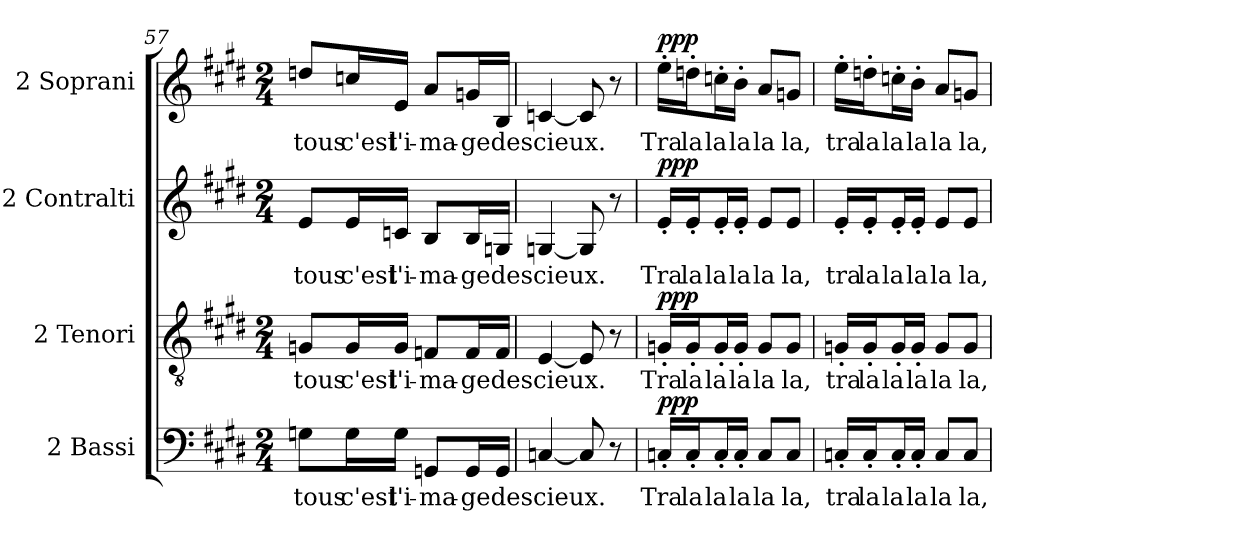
**kern	**text	**dynam	**kern	**text	**dynam	**kern	**text	**dynam	**kern	**text	**dynam
*part4	*part4	*part4	*part3	*part3	*part3	*part2	*part2	*part2	*part1	*part1	*part1
*staff4	*staff4	*staff4	*staff3	*staff3	*staff3	*staff2	*staff2	*staff2	*staff1	*staff1	*staff1
*I"2 Bassi	*	*	*I"2 Tenori	*	*	*I"2 Contralti	*	*	*I"2 Soprani	*	*
*I'B.	*	*	*I'T.	*	*	*I'A.	*	*	*I'S.	*	*
*clefF4	*	*	*clefGv2	*	*	*clefG2	*	*	*clefG2	*	*
*	*	*	*ITrd7c12	*	*	*	*	*	*	*	*
*k[f#c#g#d#]	*	*	*k[f#c#g#d#]	*	*	*k[f#c#g#d#]	*	*	*k[f#c#g#d#]	*	*
*E:	*	*	*E:	*	*	*E:	*	*	*E:	*	*
*M2/4	*	*	*M2/4	*	*	*M2/4	*	*	*M2/4	*	*
=57	=57	=57	=57	=57	=57	=57	=57	=57	=57	=57	=57
!	!LO:LY:b:color=#000000	!	!	!	!	!	!	!	!	!	!
!	!	!	!	!LO:LY:b:color=#000000	!	!	!	!	!	!	!
!	!	!	!	!	!	!	!LO:LY:b:color=#000000	!	!	!	!
!	!	!	!	!	!	!	!	!	!	!LO:LY:b:color=#000000	!
8Gni\L	tous	.	8GGni/L	tous	.	8ei/L	tous	.	8ddni/L	tous	.
!	!LO:LY:b:color=#000000	!	!	!	!	!	!	!	!	!	!
!	!	!	!	!LO:LY:b:color=#000000	!	!	!	!	!	!	!
!	!	!	!	!	!	!	!LO:LY:b:color=#000000	!	!	!	!
!	!	!	!	!	!	!	!	!	!	!LO:LY:b:color=#000000	!
16Gi\L	c'est	.	16GGi/L	c'est	.	16ei/L	c'est	.	16ccni/L	c'est	.
!	!LO:LY:b:color=#000000	!	!	!	!	!	!	!	!	!	!
!	!	!	!	!LO:LY:b:color=#000000	!	!	!	!	!	!	!
!	!	!	!	!	!	!	!LO:LY:b:color=#000000	!	!	!	!
!	!	!	!	!	!	!	!	!	!	!LO:LY:b:color=#000000	!
16Gi\JJ	l'i-	.	16GGi/JJ	l'i-	.	16cni/JJ	l'i-	.	16ei/JJ	l'i-	.
!	!LO:LY:b:color=#000000	!	!	!	!	!	!	!	!	!	!
!	!	!	!	!LO:LY:b:color=#000000	!	!	!	!	!	!	!
!	!	!	!	!	!	!	!LO:LY:b:color=#000000	!	!	!	!
!	!	!	!	!	!	!	!	!	!	!LO:LY:b:color=#000000	!
8GGni/L	-ma-	.	8FFni/L	-ma-	.	8Bi/L	-ma-	.	8ai/L	-ma-	.
!	!LO:LY:b:color=#000000	!	!	!	!	!	!	!	!	!	!
!	!	!	!	!LO:LY:b:color=#000000	!	!	!	!	!	!	!
!	!	!	!	!	!	!	!LO:LY:b:color=#000000	!	!	!	!
!	!	!	!	!	!	!	!	!	!	!LO:LY:b:color=#000000	!
16GGi/L	-ge	.	16FFi/L	-ge	.	16Bi/L	-ge	.	16gni/L	-ge	.
!	!LO:LY:b:color=#000000	!	!	!	!	!	!	!	!	!	!
!	!	!	!	!LO:LY:b:color=#000000	!	!	!	!	!	!	!
!	!	!	!	!	!	!	!LO:LY:b:color=#000000	!	!	!	!
!	!	!	!	!	!	!	!	!	!	!LO:LY:b:color=#000000	!
16GGi/JJ	des	.	16FFi/JJ	des	.	16Gni/JJ	des	.	16Bi/JJ	des	.
=58	=58	=58	=58	=58	=58	=58	=58	=58	=58	=58	=58
!	!LO:LY:b:color=#000000	!	!	!	!	!	!	!	!	!	!
!	!	!	!	!LO:LY:b:color=#000000	!	!	!	!	!	!	!
!	!	!	!	!	!	!	!LO:LY:b:color=#000000	!	!	!	!
!	!	!	!	!	!	!	!	!	!	!LO:LY:b:color=#000000	!
[4Cni/	cieux.	.	[4EEi/	cieux.	.	[4Gni/	cieux.	.	[4cni/	cieux.	.
8Ci/]	.	.	8EEi/]	.	.	8Gi/]	.	.	8ci/]	.	.
8r	.	.	8r	.	.	8r	.	.	8r	.	.
!!LO:LB:g=z
=59	=59	=59	=59	=59	=59	=59	=59	=59	=59	=59	=59
!	!LO:LY:b:color=#000000	!	!	!	!	!	!	!	!	!	!
!	!	!	!	!LO:LY:b:color=#000000	!	!	!	!	!	!	!
!	!	!	!	!	!	!	!LO:LY:b:color=#000000	!	!	!	!
!	!	!	!	!	!	!	!	!	!	!LO:LY:b:color=#000000	!
16Cn'i/LL	Tra	ppp	16GGn'i/LL	Tra	ppp	16e'i/LL	Tra	ppp	16ee'i\LL	Tra	ppp
!	!LO:LY:b:color=#000000	!	!	!	!	!	!	!	!	!	!
!	!	!	!	!LO:LY:b:color=#000000	!	!	!	!	!	!	!
!	!	!	!	!	!	!	!LO:LY:b:color=#000000	!	!	!	!
!	!	!	!	!	!	!	!	!	!	!LO:LY:b:color=#000000	!
16C'i/J	la	.	16GG'i/J	la	.	16e'i/J	la	.	16ddn'i\J	la	.
!	!LO:LY:b:color=#000000	!	!	!	!	!	!	!	!	!	!
!	!	!	!	!LO:LY:b:color=#000000	!	!	!	!	!	!	!
!	!	!	!	!	!	!	!LO:LY:b:color=#000000	!	!	!	!
!	!	!	!	!	!	!	!	!	!	!LO:LY:b:color=#000000	!
16C'i/L	la	.	16GG'i/L	la	.	16e'i/L	la	.	16ccn'i\L	la	.
!	!LO:LY:b:color=#000000	!	!	!	!	!	!	!	!	!	!
!	!	!	!	!LO:LY:b:color=#000000	!	!	!	!	!	!	!
!	!	!	!	!	!	!	!LO:LY:b:color=#000000	!	!	!	!
!	!	!	!	!	!	!	!	!	!	!LO:LY:b:color=#000000	!
16C'i/JJ	la	.	16GG'i/JJ	la	.	16e'i/JJ	la	.	16b'i\JJ	la	.
!	!LO:LY:b:color=#000000	!	!	!	!	!	!	!	!	!	!
!	!	!	!	!LO:LY:b:color=#000000	!	!	!	!	!	!	!
!	!	!	!	!	!	!	!LO:LY:b:color=#000000	!	!	!	!
!	!	!	!	!	!	!	!	!	!	!LO:LY:b:color=#000000	!
8Ci/L	la	.	8GGi/L	la	.	8ei/L	la	.	8ai/L	la	.
!	!LO:LY:b:color=#000000	!	!	!	!	!	!	!	!	!	!
!	!	!	!	!LO:LY:b:color=#000000	!	!	!	!	!	!	!
!	!	!	!	!	!	!	!LO:LY:b:color=#000000	!	!	!	!
!	!	!	!	!	!	!	!	!	!	!LO:LY:b:color=#000000	!
8Ci/J	la,	.	8GGi/J	la,	.	8ei/J	la,	.	8gni/J	la,	.
=60	=60	=60	=60	=60	=60	=60	=60	=60	=60	=60	=60
!	!LO:LY:b:color=#000000	!	!	!	!	!	!	!	!	!	!
!	!	!	!	!LO:LY:b:color=#000000	!	!	!	!	!	!	!
!	!	!	!	!	!	!	!LO:LY:b:color=#000000	!	!	!	!
!	!	!	!	!	!	!	!	!	!	!LO:LY:b:color=#000000	!
16Cn'i/LL	tra	.	16GGn'i/LL	tra	.	16e'i/LL	tra	.	16ee'i\LL	tra	.
!	!LO:LY:b:color=#000000	!	!	!	!	!	!	!	!	!	!
!	!	!	!	!LO:LY:b:color=#000000	!	!	!	!	!	!	!
!	!	!	!	!	!	!	!LO:LY:b:color=#000000	!	!	!	!
!	!	!	!	!	!	!	!	!	!	!LO:LY:b:color=#000000	!
16C'i/J	la	.	16GG'i/J	la	.	16e'i/J	la	.	16ddn'i\J	la	.
!	!LO:LY:b:color=#000000	!	!	!	!	!	!	!	!	!	!
!	!	!	!	!LO:LY:b:color=#000000	!	!	!	!	!	!	!
!	!	!	!	!	!	!	!LO:LY:b:color=#000000	!	!	!	!
!	!	!	!	!	!	!	!	!	!	!LO:LY:b:color=#000000	!
16C'i/L	la	.	16GG'i/L	la	.	16e'i/L	la	.	16ccn'i\L	la	.
!	!LO:LY:b:color=#000000	!	!	!	!	!	!	!	!	!	!
!	!	!	!	!LO:LY:b:color=#000000	!	!	!	!	!	!	!
!	!	!	!	!	!	!	!LO:LY:b:color=#000000	!	!	!	!
!	!	!	!	!	!	!	!	!	!	!LO:LY:b:color=#000000	!
16C'i/JJ	la	.	16GG'i/JJ	la	.	16e'i/JJ	la	.	16b'i\JJ	la	.
!	!LO:LY:b:color=#000000	!	!	!	!	!	!	!	!	!	!
!	!	!	!	!LO:LY:b:color=#000000	!	!	!	!	!	!	!
!	!	!	!	!	!	!	!LO:LY:b:color=#000000	!	!	!	!
!	!	!	!	!	!	!	!	!	!	!LO:LY:b:color=#000000	!
8Ci/L	la	.	8GGi/L	la	.	8ei/L	la	.	8ai/L	la	.
!	!LO:LY:b:color=#000000	!	!	!	!	!	!	!	!	!	!
!	!	!	!	!LO:LY:b:color=#000000	!	!	!	!	!	!	!
!	!	!	!	!	!	!	!LO:LY:b:color=#000000	!	!	!	!
!	!	!	!	!	!	!	!	!	!	!LO:LY:b:color=#000000	!
8Ci/J	la,	.	8GGi/J	la,	.	8ei/J	la,	.	8gni/J	la,	.
=	=	=	=	=	=	=	=	=	=	=	=
*-	*-	*-	*-	*-	*-	*-	*-	*-	*-	*-	*-
